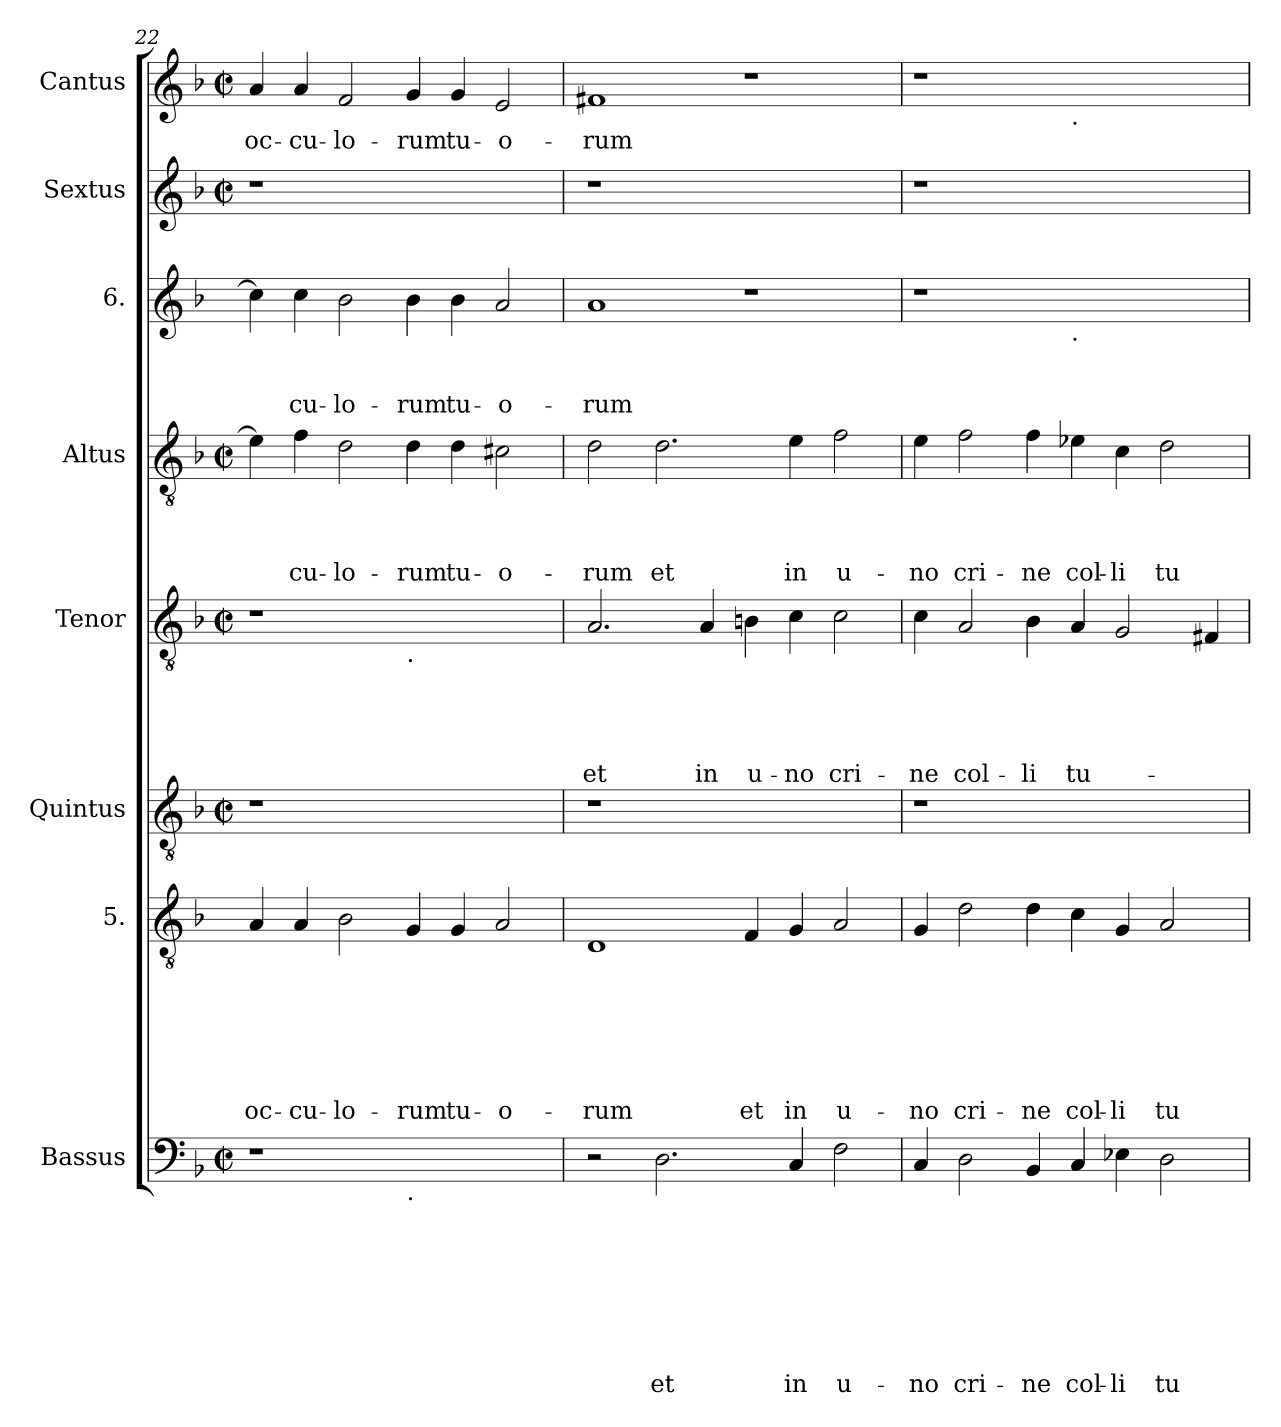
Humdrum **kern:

**kern	**text	**text	**text	**text	**text	**text	**text	**text	**kern	**text	**text	**text	**text	**text	**text	**text	**kern	**kern	**text	**text	**text	**text	**text	**kern	**text	**text	**text	**text	**kern	**text	**text	**text	**kern	**kern	**text
*part8	*part8	*part8	*part8	*part8	*part8	*part8	*part8	*part8	*part7	*part7	*part7	*part7	*part7	*part7	*part7	*part7	*part6	*part5	*part5	*part5	*part5	*part5	*part5	*part4	*part4	*part4	*part4	*part4	*part3	*part3	*part3	*part3	*part2	*part1	*part1
*staff8	*staff8	*staff8	*staff8	*staff8	*staff8	*staff8	*staff8	*staff8	*staff7	*staff7	*staff7	*staff7	*staff7	*staff7	*staff7	*staff7	*staff6	*staff5	*staff5	*staff5	*staff5	*staff5	*staff5	*staff4	*staff4	*staff4	*staff4	*staff4	*staff3	*staff3	*staff3	*staff3	*staff2	*staff1	*staff1
*I"Bassus	*	*	*	*	*	*	*	*	*I"5.	*	*	*	*	*	*	*	*I"Quintus	*I"Tenor	*	*	*	*	*	*I"Altus	*	*	*	*	*I"6.	*	*	*	*I"Sextus	*I"Cantus	*
*I'B.	*	*	*	*	*	*	*	*	*	*	*	*	*	*	*	*	*	*I'T.	*	*	*	*	*	*I'A.	*	*	*	*	*	*	*	*	*	*I'C.	*
*clefF4	*	*	*	*	*	*	*	*	*clefGv2	*	*	*	*	*	*	*	*clefGv2	*clefGv2	*	*	*	*	*	*clefGv2	*	*	*	*	*clefG2	*	*	*	*clefG2	*clefG2	*
*k[b-]	*	*	*	*	*	*	*	*	*k[b-]	*	*	*	*	*	*	*	*k[b-]	*k[b-]	*	*	*	*	*	*k[b-]	*	*	*	*	*k[b-]	*	*	*	*k[b-]	*k[b-]	*
*F:	*	*	*	*	*	*	*	*	*F:	*	*	*	*	*	*	*	*F:	*F:	*	*	*	*	*	*F:	*	*	*	*	*F:	*	*	*	*F:	*F:	*
*M2/2	*	*	*	*	*	*	*	*	*	*	*	*	*	*	*	*	*M2/2	*M2/2	*	*	*	*	*	*M2/2	*	*	*	*	*	*	*	*	*M2/2	*M2/2	*
*met(c|)	*	*	*	*	*	*	*	*	*	*	*	*	*	*	*	*	*met(c|)	*met(c|)	*	*	*	*	*	*met(c|)	*	*	*	*	*	*	*	*	*met(c|)	*met(c|)	*
=22	=22	=22	=22	=22	=22	=22	=22	=22	=22	=22	=22	=22	=22	=22	=22	=22	=22	=22	=22	=22	=22	=22	=22	=22	=22	=22	=22	=22	=22	=22	=22	=22	=22	=22	=22
!	!	!	!	!	!	!	!	!	!	!	!	!	!	!	!	!LO:LY:b	!	!	!	!	!	!	!	!	!	!	!	!	!	!	!	!	!	!	!LO:LY:b
1r	.	.	.	.	.	.	.	.	4A/	.	.	.	.	.	.	oc-	1r	1r	.	.	.	.	.	4e\]	.	.	.	.	4cc\]	.	.	.	1r	4a/	oc-
!	!	!	!	!	!	!	!	!	!	!	!	!	!	!	!	!LO:LY:b	!	!	!	!	!	!	!	!	!	!	!	!LO:LY:b	!	!	!	!LO:LY:b	!	!	!LO:LY:b
.	.	.	.	.	.	.	.	.	4A/	.	.	.	.	.	.	-cu-	.	.	.	.	.	.	.	4f\	.	.	.	-cu-	4cc\	.	.	-cu-	.	4a/	-cu-
!	!	!	!	!	!	!	!	!	!	!	!	!	!	!	!	!LO:LY:b:rj	!	!	!	!	!	!	!	!	!	!	!	!LO:LY:b:rj	!	!	!	!LO:LY:b:rj	!	!	!LO:LY:b:rj
.	.	.	.	.	.	.	.	.	2B-\	.	.	.	.	.	.	-lo-	.	.	.	.	.	.	.	2d\	.	.	.	-lo-	2b-\	.	.	-lo-	.	2f/	-lo-
!	!	!	!	!	!	!	!	!	!	!	!	!	!	!	!	!	!	!LO:TX:b:t=.	!	!	!	!	!	!	!	!	!	!	!	!	!	!	!	!	!
!LO:TX:b:t=.	!	!	!	!	!	!	!	!	!	!	!	!	!	!	!	!	!	!	!	!	!	!	!	!	!	!	!	!	!	!	!	!	!	!	!
!	!	!	!	!	!	!	!	!	!	!	!	!	!	!	!	!LO:LY:b	!	!	!	!	!	!	!	!	!	!	!	!LO:LY:b	!	!	!	!LO:LY:b	!	!	!LO:LY:b
1ryy	.	.	.	.	.	.	.	.	4G/	.	.	.	.	.	.	-rum	1ryy	1ryy	.	.	.	.	.	4d\	.	.	.	-rum	4b-\	.	.	-rum	1ryy	4g/	-rum
!	!	!	!	!	!	!	!	!	!	!	!	!	!	!	!	!LO:LY:b	!	!	!	!	!	!	!	!	!	!	!	!LO:LY:b	!	!	!	!LO:LY:b	!	!	!LO:LY:b
.	.	.	.	.	.	.	.	.	4G/	.	.	.	.	.	.	tu-	.	.	.	.	.	.	.	4d\	.	.	.	tu-	4b-\	.	.	tu-	.	4g/	tu-
!	!	!	!	!	!	!	!	!	!	!	!	!	!	!	!	!LO:LY:b	!	!	!	!	!	!	!	!	!	!	!	!LO:LY:b	!	!	!	!LO:LY:b	!	!	!LO:LY:b
.	.	.	.	.	.	.	.	.	2A/	.	.	.	.	.	.	-o-	.	.	.	.	.	.	.	2c#X\	.	.	.	-o-	2a/	.	.	-o-	.	2e/	-o-
=23	=23	=23	=23	=23	=23	=23	=23	=23	=23	=23	=23	=23	=23	=23	=23	=23	=23	=23	=23	=23	=23	=23	=23	=23	=23	=23	=23	=23	=23	=23	=23	=23	=23	=23	=23
!	!	!	!	!	!	!	!	!	!	!	!	!	!	!	!	!LO:LY:b	!	!	!	!	!	!	!LO:LY:b	!	!	!	!	!LO:LY:b	!	!	!	!LO:LY:b	!	!	!LO:LY:b
2r	.	.	.	.	.	.	.	.	1D	.	.	.	.	.	.	-rum	1r	2.A/	.	.	.	.	et	2d\	.	.	.	-rum	1a	.	.	-rum	1r	1f#X	-rum
!	!	!	!	!	!	!	!	!LO:LY:b	!	!	!	!	!	!	!	!	!	!	!	!	!	!	!	!	!	!	!	!LO:LY:b	!	!	!	!	!	!	!
2.D\	.	.	.	.	.	.	.	et	.	.	.	.	.	.	.	.	.	.	.	.	.	.	.	2.d\	.	.	.	et	.	.	.	.	.	.	.
!	!	!	!	!	!	!	!	!	!	!	!	!	!	!	!	!	!	!	!	!	!	!	!LO:LY:b	!	!	!	!	!	!	!	!	!	!	!	!
.	.	.	.	.	.	.	.	.	.	.	.	.	.	.	.	.	.	4A/	.	.	.	.	in	.	.	.	.	.	.	.	.	.	.	.	.
!	!	!	!	!	!	!	!	!	!	!	!	!	!	!	!	!LO:LY:b	!	!	!	!	!	!	!LO:LY:b	!	!	!	!	!	!	!	!	!	!	!	!
.	.	.	.	.	.	.	.	.	4F/	.	.	.	.	.	.	et	1ryy	4Bn\	.	.	.	.	u-	.	.	.	.	.	1r	.	.	.	1ryy	1r	.
!	!	!	!	!	!	!	!	!LO:LY:b	!	!	!	!	!	!	!	!LO:LY:b	!	!	!	!	!	!	!LO:LY:b	!	!	!	!	!LO:LY:b	!	!	!	!	!	!	!
4C/	.	.	.	.	.	.	.	in	4G/	.	.	.	.	.	.	in	.	4c\	.	.	.	.	-no	4e\	.	.	.	in	.	.	.	.	.	.	.
!	!	!	!	!	!	!	!	!LO:LY:b	!	!	!	!	!	!	!	!LO:LY:b	!	!	!	!	!	!	!LO:LY:b	!	!	!	!	!LO:LY:b	!	!	!	!	!	!	!
2F\	.	.	.	.	.	.	.	u-	2A/	.	.	.	.	.	.	u-	.	2c\	.	.	.	.	cri-	2f\	.	.	.	u-	.	.	.	.	.	.	.
=24	=24	=24	=24	=24	=24	=24	=24	=24	=24	=24	=24	=24	=24	=24	=24	=24	=24	=24	=24	=24	=24	=24	=24	=24	=24	=24	=24	=24	=24	=24	=24	=24	=24	=24	=24
!	!	!	!	!	!	!	!	!LO:LY:b	!	!	!	!	!	!	!	!LO:LY:b	!	!	!	!	!	!	!LO:LY:b	!	!	!	!	!LO:LY:b	!	!	!	!	!	!	!
4C/	.	.	.	.	.	.	.	-no	4G/	.	.	.	.	.	.	-no	1r	4c\	.	.	.	.	-ne	4e\	.	.	.	-no	1r	.	.	.	1r	1r	.
!	!	!	!	!	!	!	!	!LO:LY:b	!	!	!	!	!	!	!	!LO:LY:b	!	!	!	!	!	!	!LO:LY:b	!	!	!	!	!LO:LY:b	!	!	!	!	!	!	!
2D\	.	.	.	.	.	.	.	cri-	2d\	.	.	.	.	.	.	cri-	.	2A/	.	.	.	.	col-	2f\	.	.	.	cri-	.	.	.	.	.	.	.
!	!	!	!	!	!	!	!	!LO:LY:b	!	!	!	!	!	!	!	!LO:LY:b	!	!	!	!	!	!	!LO:LY:b	!	!	!	!	!LO:LY:b	!	!	!	!	!	!	!
4BB-/	.	.	.	.	.	.	.	-ne	4d\	.	.	.	.	.	.	-ne	.	4B-\	.	.	.	.	-li	4f\	.	.	.	-ne	.	.	.	.	.	.	.
!	!	!	!	!	!	!	!	!	!	!	!	!	!	!	!	!	!	!	!	!	!	!	!	!	!	!	!	!	!	!	!	!	!	!LO:TX:b:t=.	!
!	!	!	!	!	!	!	!	!	!	!	!	!	!	!	!	!	!	!	!	!	!	!	!	!	!	!	!	!	!LO:TX:b:t=.	!	!	!	!	!	!
!	!	!	!	!	!	!	!	!LO:LY:b	!	!	!	!	!	!	!	!LO:LY:b	!	!	!	!	!	!	!LO:LY:b	!	!	!	!	!LO:LY:b	!	!	!	!	!	!	!
4C/	.	.	.	.	.	.	.	col-	4c\	.	.	.	.	.	.	col-	1ryy	4A/	.	.	.	.	tu-	4e-X\	.	.	.	col-	1ryy	.	.	.	1ryy	1ryy	.
!	!	!	!	!	!	!	!	!LO:LY:b:rj	!	!	!	!	!	!	!	!LO:LY:b:rj	!	!	!	!	!	!	!	!	!	!	!	!LO:LY:b:rj	!	!	!	!	!	!	!
4E-X\	.	.	.	.	.	.	.	-li	4G/	.	.	.	.	.	.	-li	.	2G/	.	.	.	.	.	4c\	.	.	.	-li	.	.	.	.	.	.	.
!	!	!	!	!	!	!	!	!LO:LY:b	!	!	!	!	!	!	!	!LO:LY:b	!	!	!	!	!	!	!	!	!	!	!	!LO:LY:b	!	!	!	!	!	!	!
2D\	.	.	.	.	.	.	.	tu-	2A/	.	.	.	.	.	.	tu-	.	.	.	.	.	.	.	2d\	.	.	.	tu-	.	.	.	.	.	.	.
.	.	.	.	.	.	.	.	.	.	.	.	.	.	.	.	.	.	4F#X/	.	.	.	.	.	.	.	.	.	.	.	.	.	.	.	.	.
=	=	=	=	=	=	=	=	=	=	=	=	=	=	=	=	=	=	=	=	=	=	=	=	=	=	=	=	=	=	=	=	=	=	=	=
*-	*-	*-	*-	*-	*-	*-	*-	*-	*-	*-	*-	*-	*-	*-	*-	*-	*-	*-	*-	*-	*-	*-	*-	*-	*-	*-	*-	*-	*-	*-	*-	*-	*-	*-	*-
